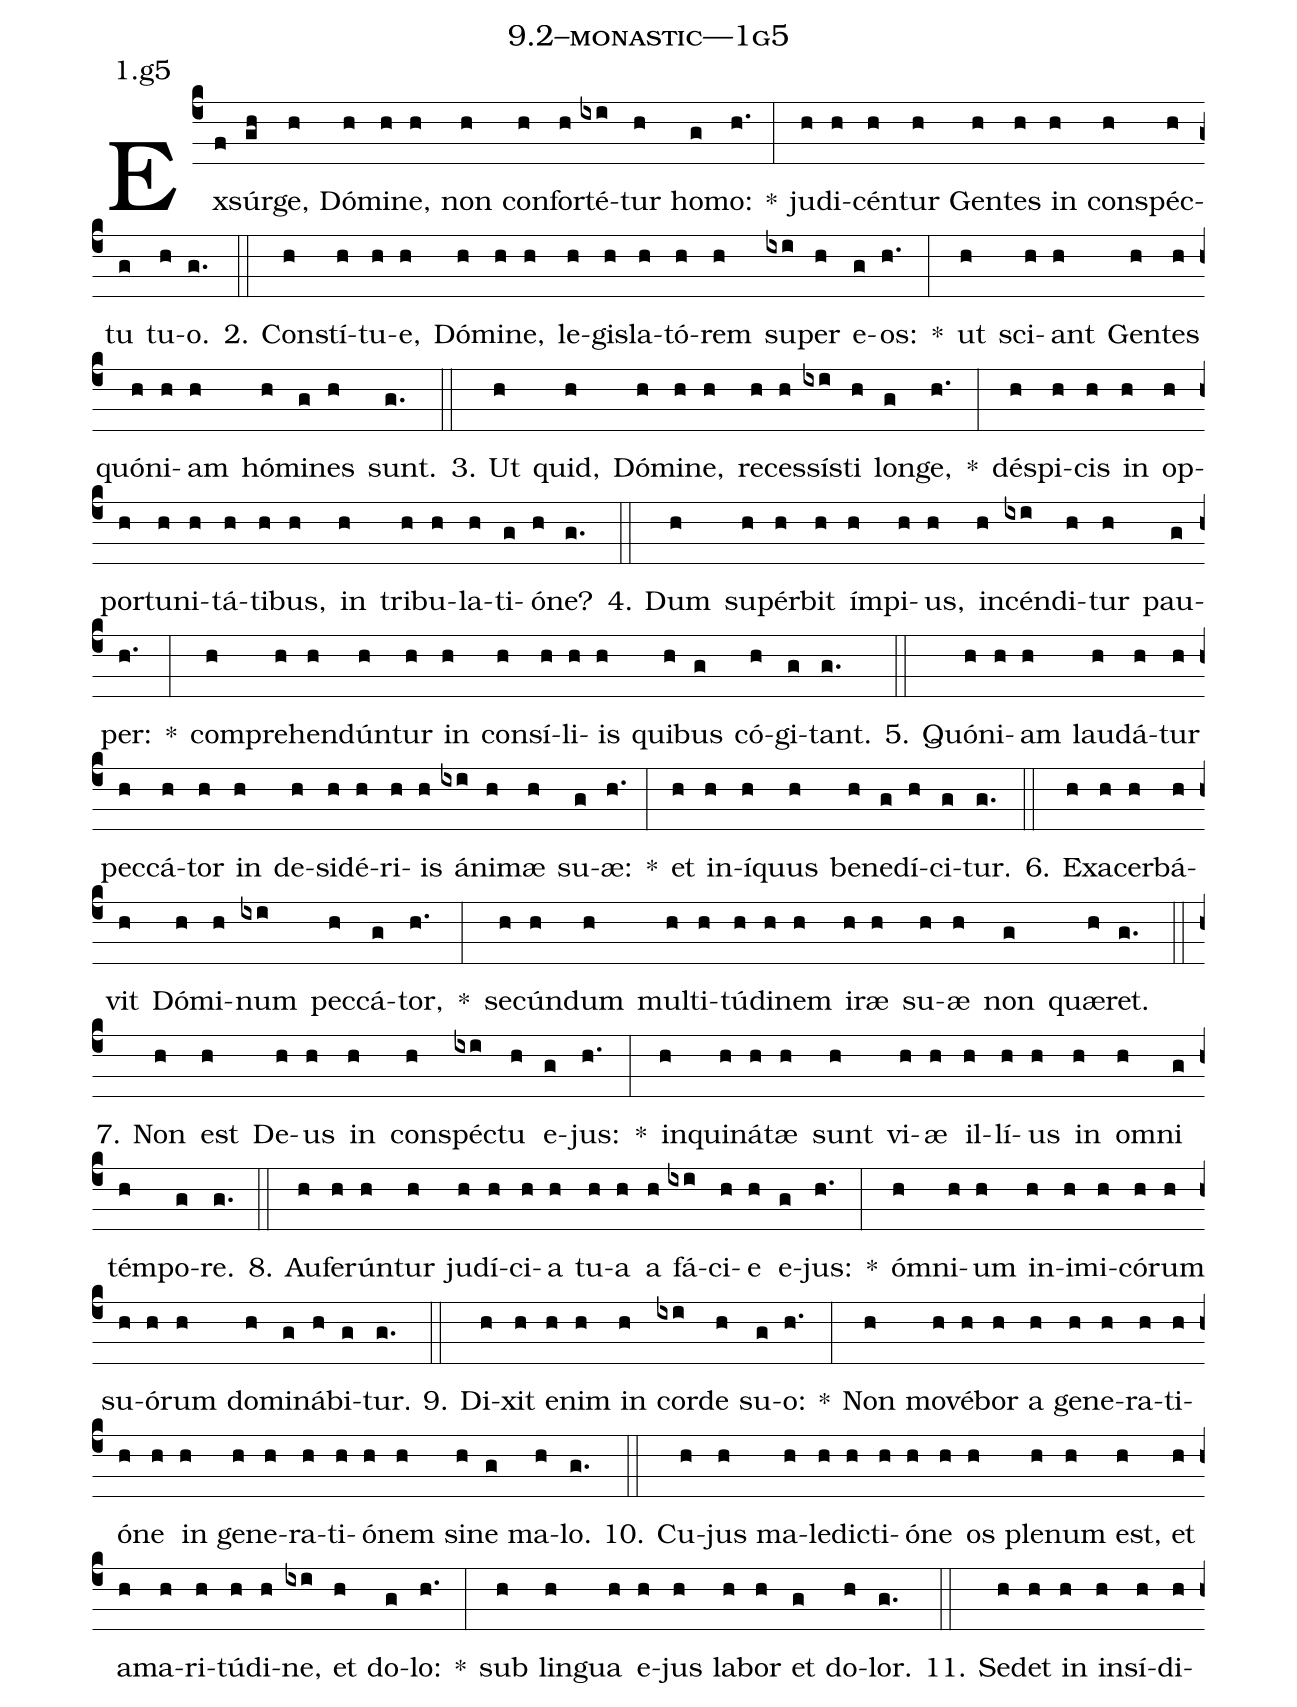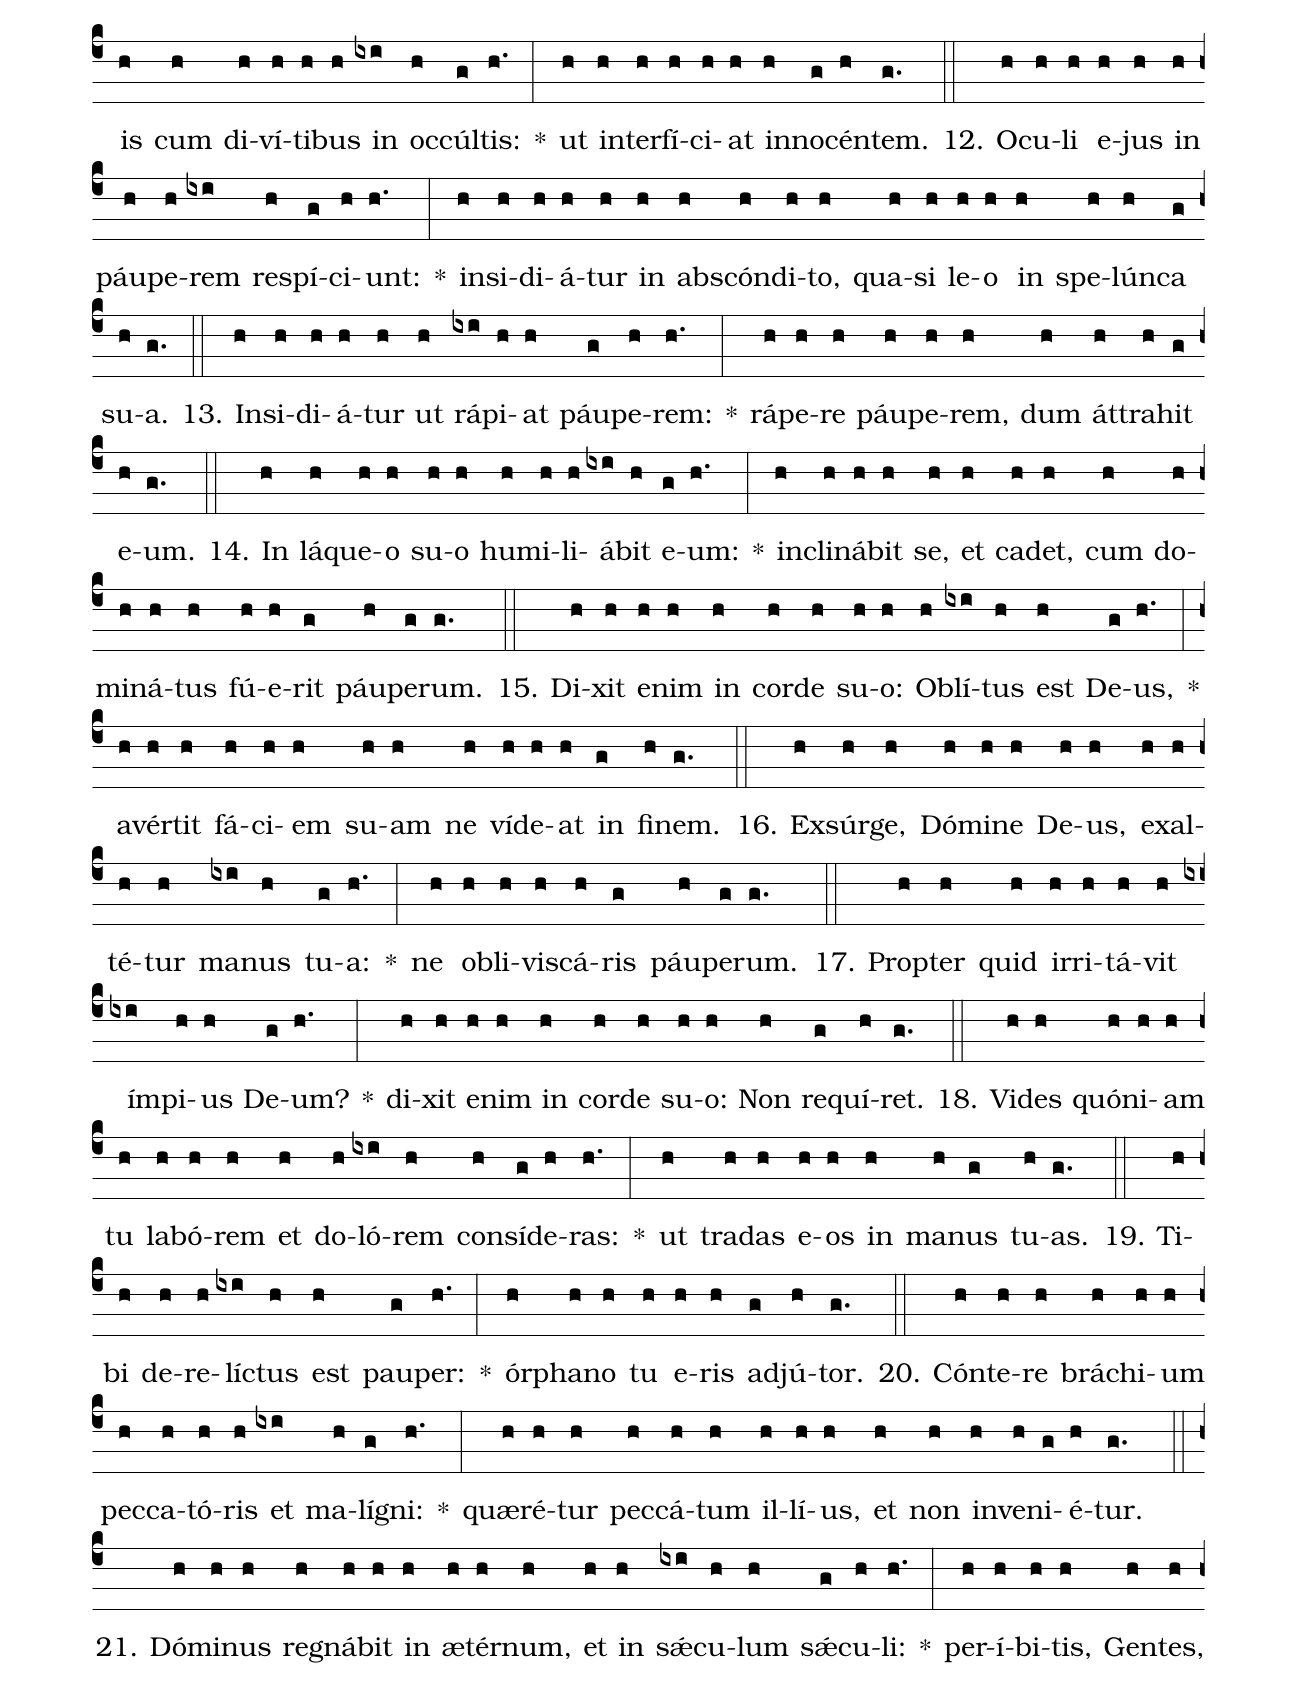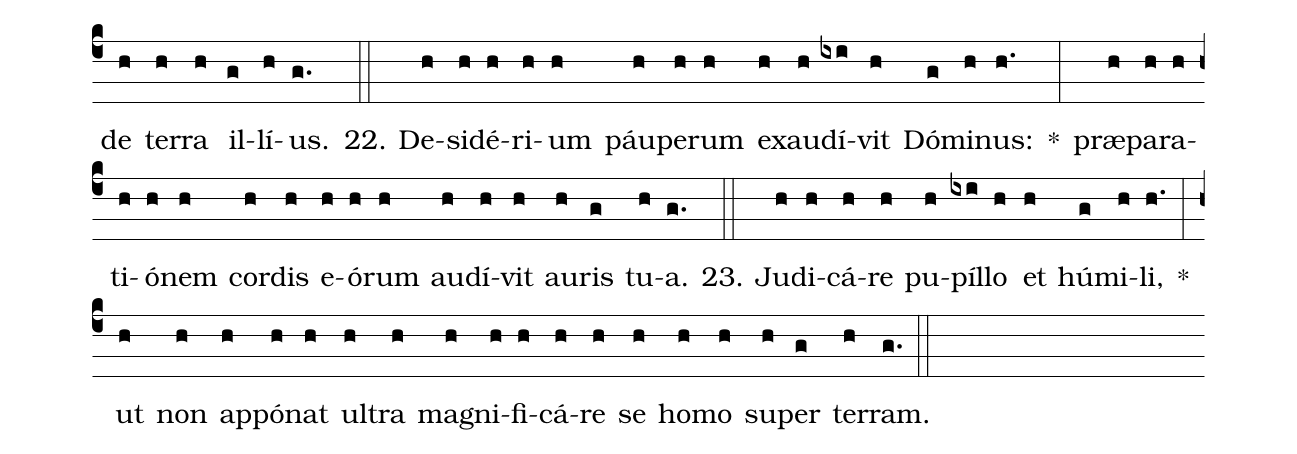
name: 9.2--monastic---1g5;
annotation: 1.g5;
%%
(c4)Ex(f)súr(gh)ge,(h) Dó(h)mi(h)ne,(h) non(h) con(h)for(h)té(ixi)tur(h) ho(g)mo:(h.) *(:) ju(h)di(h)cén(h)tur(h) Gen(h)tes(h) in(h) con(h)spéc(h)tu(g) tu(h)o.(g.) (::)
2. Con(h)stí(h)tu(h)e,(h) Dó(h)mi(h)ne,(h) le(h)gis(h)la(h)tó(h)rem(h) su(ixi)per(h) e(g)os:(h.) *(:) ut(h) sci(h)ant(h) Gen(h)tes(h) quón(h)i(h)am(h) hó(h)mi(g)nes(h) sunt.(g.) (::)
3. Ut(h) quid,(h) Dó(h)mi(h)ne,(h) re(h)ces(h)sís(ixi)ti(h) lon(g)ge,(h.) *(:) dé(h)spi(h)cis(h) in(h) op(h)por(h)tu(h)ni(h)tá(h)ti(h)bus,(h) in(h) tri(h)bu(h)la(h)ti(g)ó(h)ne?(g.) (::)
4. Dum(h) su(h)pér(h)bit(h) ím(h)pi(h)us,(h) in(h)cén(ixi)di(h)tur(h) pau(g)per:(h.) *(:) com(h)pre(h)hen(h)dún(h)tur(h) in(h) con(h)sí(h)li(h)is(h) qui(h)bus(g) có(h)gi(g)tant.(g.) (::)
5. Quón(h)i(h)am(h) lau(h)dá(h)tur(h) pec(h)cá(h)tor(h) in(h) de(h)si(h)dé(h)ri(h)is(h) á(ixi)ni(h)mæ(h) su(g)æ:(h.) *(:) et(h) in(h)í(h)quus(h) be(h)ne(g)dí(h)ci(g)tur.(g.) (::)
6. Ex(h)a(h)cer(h)bá(h)vit(h) Dó(h)mi(h)num(ixi) pec(h)cá(g)tor,(h.) *(:) se(h)cún(h)dum(h) mul(h)ti(h)tú(h)di(h)nem(h) i(h)ræ(h) su(h)æ(h) non(g) quæ(h)ret.(g.) (::)
7. Non(h) est(h) De(h)us(h) in(h) con(h)spéc(ixi)tu(h) e(g)jus:(h.) *(:) in(h)qui(h)ná(h)tæ(h) sunt(h) vi(h)æ(h) il(h)lí(h)us(h) in(h) om(h)ni(g) tém(h)po(g)re.(g.) (::)
8. Au(h)fe(h)rún(h)tur(h) ju(h)dí(h)ci(h)a(h) tu(h)a(h) a(h) fá(ixi)ci(h)e(h) e(g)jus:(h.) *(:) óm(h)ni(h)um(h) in(h)i(h)mi(h)có(h)rum(h) su(h)ó(h)rum(h) do(h)mi(g)ná(h)bi(g)tur.(g.) (::)
9. Di(h)xit(h) e(h)nim(h) in(h) cor(ixi)de(h) su(g)o:(h.) *(:) Non(h) mo(h)vé(h)bor(h) a(h) ge(h)ne(h)ra(h)ti(h)ó(h)ne(h) in(h) ge(h)ne(h)ra(h)ti(h)ó(h)nem(h) si(h)ne(g) ma(h)lo.(g.) (::)
10. Cu(h)jus(h) ma(h)le(h)dic(h)ti(h)ó(h)ne(h) os(h) ple(h)num(h) est,(h) et(h) a(h)ma(h)ri(h)tú(h)di(h)ne,(ixi) et(h) do(g)lo:(h.) *(:) sub(h) lin(h)gua(h) e(h)jus(h) la(h)bor(h) et(g) do(h)lor.(g.) (::)
11. Se(h)det(h) in(h) in(h)sí(h)di(h)is(h) cum(h) di(h)ví(h)ti(h)bus(h) in(ixi) oc(h)cúl(g)tis:(h.) *(:) ut(h) in(h)ter(h)fí(h)ci(h)at(h) in(h)no(g)cén(h)tem.(g.) (::)
12. O(h)cu(h)li(h) e(h)jus(h) in(h) páu(h)pe(h)rem(ixi) re(h)spí(g)ci(h)unt:(h.) *(:) in(h)si(h)di(h)á(h)tur(h) in(h) abs(h)cón(h)di(h)to,(h) qua(h)si(h) le(h)o(h) in(h) spe(h)lún(h)ca(g) su(h)a.(g.) (::)
13. In(h)si(h)di(h)á(h)tur(h) ut(h) rá(ixi)pi(h)at(h) páu(g)pe(h)rem:(h.) *(:) rá(h)pe(h)re(h) páu(h)pe(h)rem,(h) dum(h) át(h)tra(h)hit(g) e(h)um.(g.) (::)
14. In(h) lá(h)que(h)o(h) su(h)o(h) hu(h)mi(h)li(h)á(ixi)bit(h) e(g)um:(h.) *(:) in(h)cli(h)ná(h)bit(h) se,(h) et(h) ca(h)det,(h) cum(h) do(h)mi(h)ná(h)tus(h) fú(h)e(h)rit(g) páu(h)pe(g)rum.(g.) (::)
15. Di(h)xit(h) e(h)nim(h) in(h) cor(h)de(h) su(h)o:(h) Ob(h)lí(ixi)tus(h) est(h) De(g)us,(h.) *(:) a(h)vér(h)tit(h) fá(h)ci(h)em(h) su(h)am(h) ne(h) ví(h)de(h)at(h) in(g) fi(h)nem.(g.) (::)
16. Ex(h)súr(h)ge,(h) Dó(h)mi(h)ne(h) De(h)us,(h) ex(h)al(h)té(h)tur(h) ma(ixi)nus(h) tu(g)a:(h.) *(:) ne(h) ob(h)li(h)vis(h)cá(h)ris(g) páu(h)pe(g)rum.(g.) (::)
17. Prop(h)ter(h) quid(h) ir(h)ri(h)tá(h)vit(h) ím(ixi)pi(h)us(h) De(g)um?(h.) *(:) di(h)xit(h) e(h)nim(h) in(h) cor(h)de(h) su(h)o:(h) Non(h) re(g)quí(h)ret.(g.) (::)
18. Vi(h)des(h) quón(h)i(h)am(h) tu(h) la(h)bó(h)rem(h) et(h) do(h)ló(ixi)rem(h) con(h)sí(g)de(h)ras:(h.) *(:) ut(h) tra(h)das(h) e(h)os(h) in(h) ma(h)nus(g) tu(h)as.(g.) (::)
19. Ti(h)bi(h) de(h)re(h)líc(ixi)tus(h) est(h) pau(g)per:(h.) *(:) ór(h)pha(h)no(h) tu(h) e(h)ris(h) ad(g)jú(h)tor.(g.) (::)
20. Cón(h)te(h)re(h) brá(h)chi(h)um(h) pec(h)ca(h)tó(h)ris(h) et(ixi) ma(h)lí(g)gni:(h.) *(:) quæ(h)ré(h)tur(h) pec(h)cá(h)tum(h) il(h)lí(h)us,(h) et(h) non(h) in(h)ve(h)ni(g)é(h)tur.(g.) (::)
21. Dó(h)mi(h)nus(h) re(h)gná(h)bit(h) in(h) æ(h)tér(h)num,(h) et(h) in(h) sǽ(ixi)cu(h)lum(h) sǽ(g)cu(h)li:(h.) *(:) per(h)í(h)bi(h)tis,(h) Gen(h)tes,(h) de(h) ter(h)ra(h) il(g)lí(h)us.(g.) (::)
22. De(h)si(h)dé(h)ri(h)um(h) páu(h)pe(h)rum(h) ex(h)au(h)dí(ixi)vit(h) Dó(g)mi(h)nus:(h.) *(:) præ(h)pa(h)ra(h)ti(h)ó(h)nem(h) cor(h)dis(h) e(h)ó(h)rum(h) au(h)dí(h)vit(h) au(h)ris(g) tu(h)a.(g.) (::)
23. Ju(h)di(h)cá(h)re(h) pu(h)píl(ixi)lo(h) et(h) hú(g)mi(h)li,(h.) *(:) ut(h) non(h) ap(h)pó(h)nat(h) ul(h)tra(h) ma(h)gni(h)fi(h)cá(h)re(h) se(h) ho(h)mo(h) su(h)per(g) ter(h)ram.(g.) (::)
